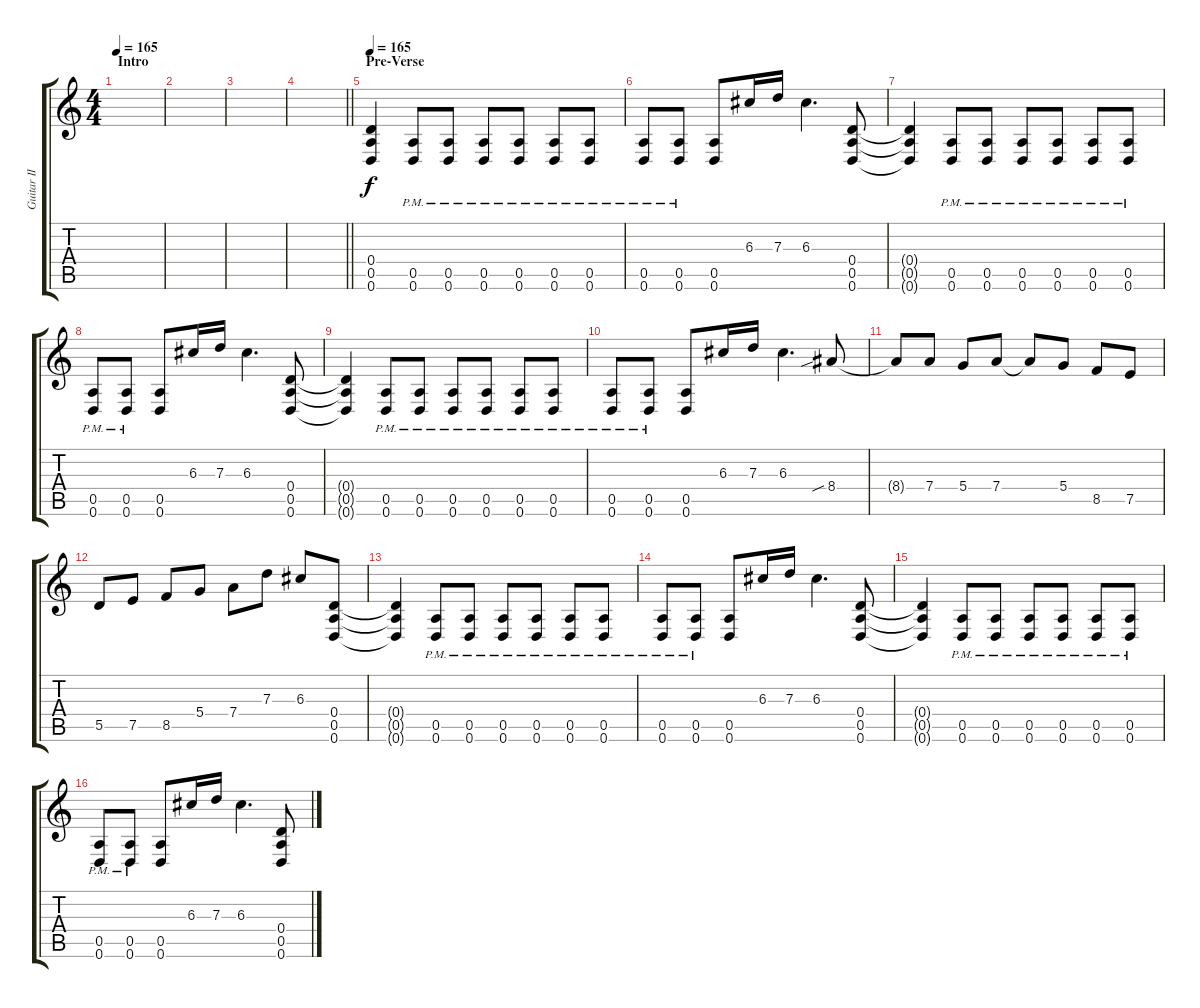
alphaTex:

\track ("Guitar II" "Guitar II") {instrument distortionguitar}
\staff {score tabs}
\tuning (E4 B3 G3 D3 A2 D2) {hide}
\ts (4 4)
\section ("" "Intro")
\tempo 165
\tempo 83
\tempo 165
\clef g2
\ks c
|
|
|
\barLineRight lightlight
|
\section ("" "Pre-Verse")
\tempo 165
(0.4 0.5 0.6).4 (0.5{pm} 0.6{pm}).8 (0.5{pm} 0.6{pm}).8 (0.5{pm} 0.6{pm}).8 (0.5{pm} 0.6{pm}).8 (0.5{pm} 0.6{pm}).8 (0.5{pm} 0.6{pm}).8 |
(0.5{pm} 0.6{pm}).8 (0.5{pm} 0.6{pm}).8 (0.5 0.6).8 6.3.16 7.3.16 6.3.4{d} (0.4 0.5 0.6).8 |
(0.4{t} 0.5{t} 0.6{t}).4 (0.5{pm} 0.6{pm}).8 (0.5{pm} 0.6{pm}).8 (0.5{pm} 0.6{pm}).8 (0.5{pm} 0.6{pm}).8 (0.5{pm} 0.6{pm}).8 (0.5{pm} 0.6{pm}).8 |
(0.5{pm} 0.6{pm}).8 (0.5{pm} 0.6{pm}).8 (0.5 0.6).8 6.3.16 7.3.16 6.3.4{d} (0.4 0.5 0.6).8 |
(0.4{t} 0.5{t} 0.6{t}).4 (0.5{pm} 0.6{pm}).8 (0.5{pm} 0.6{pm}).8 (0.5{pm} 0.6{pm}).8 (0.5{pm} 0.6{pm}).8 (0.5{pm} 0.6{pm}).8 (0.5{pm} 0.6{pm}).8 |
(0.5{pm} 0.6{pm}).8 (0.5{pm} 0.6{pm}).8 (0.5 0.6).8 6.3.16 7.3.16 6.3.4{d} 8.4{sib}.8 |
8.4{t}.8 7.4.8 5.4.8 7.4.8 7.4{t}.8 5.4.8 8.5.8 7.5.8 |
5.5.8 7.5.8 8.5.8 5.4.8 7.4.8 7.3.8 6.3.8 (0.4 0.5 0.6).8 |
(0.4{t} 0.5{t} 0.6{t}).4 (0.5{pm} 0.6{pm}).8 (0.5{pm} 0.6{pm}).8 (0.5{pm} 0.6{pm}).8 (0.5{pm} 0.6{pm}).8 (0.5{pm} 0.6{pm}).8 (0.5{pm} 0.6{pm}).8 |
(0.5{pm} 0.6{pm}).8 (0.5{pm} 0.6{pm}).8 (0.5 0.6).8 6.3.16 7.3.16 6.3.4{d} (0.4 0.5 0.6).8 |
(0.4{t} 0.5{t} 0.6{t}).4 (0.5{pm} 0.6{pm}).8 (0.5{pm} 0.6{pm}).8 (0.5{pm} 0.6{pm}).8 (0.5{pm} 0.6{pm}).8 (0.5{pm} 0.6{pm}).8 (0.5{pm} 0.6{pm}).8 |
(0.5{pm} 0.6{pm}).8 (0.5{pm} 0.6{pm}).8 (0.5 0.6).8 6.3.16 7.3.16 6.3.4{d} (0.4 0.5 0.6).8
